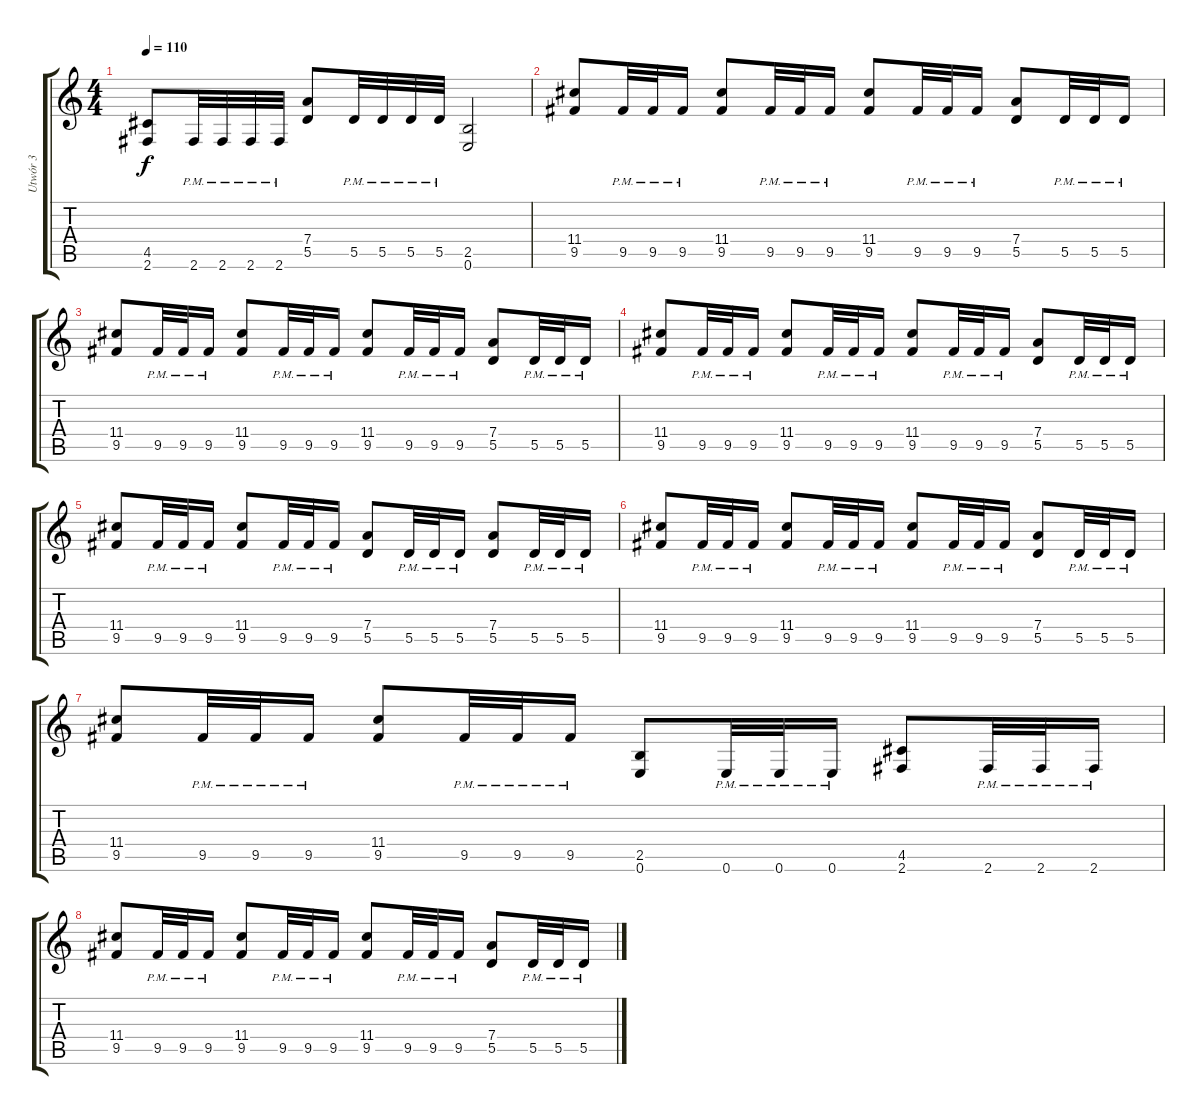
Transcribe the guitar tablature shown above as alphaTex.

\track ("Utwór 3" "Utwór 3") {instrument acousticguitarsteel}
\staff {score tabs}
\tuning (E4 B3 G3 D3 A2 E2) {hide}
\ts (4 4)
\tempo 110
\clef g2
\ks c
(4.5 2.6).8{dy f} 2.6{pm}.32 2.6{pm}.32 2.6{pm}.32 2.6{pm}.32 (7.4 5.5).8 5.5{pm}.32 5.5{pm}.32 5.5{pm}.32 5.5{pm}.32 (2.5 0.6).2 |
(11.4 9.5).8 9.5{pm}.32 9.5{pm}.32 9.5{pm}.16 (11.4 9.5).8 9.5{pm}.32 9.5{pm}.32 9.5{pm}.16 (11.4 9.5).8 9.5{pm}.32 9.5{pm}.32 9.5{pm}.16 (7.4 5.5).8 5.5{pm}.32 5.5{pm}.32 5.5{pm}.16 |
(11.4 9.5).8 9.5{pm}.32 9.5{pm}.32 9.5{pm}.16 (11.4 9.5).8 9.5{pm}.32 9.5{pm}.32 9.5{pm}.16 (11.4 9.5).8 9.5{pm}.32 9.5{pm}.32 9.5{pm}.16 (7.4 5.5).8 5.5{pm}.32 5.5{pm}.32 5.5{pm}.16 |
(11.4 9.5).8 9.5{pm}.32 9.5{pm}.32 9.5{pm}.16 (11.4 9.5).8 9.5{pm}.32 9.5{pm}.32 9.5{pm}.16 (11.4 9.5).8 9.5{pm}.32 9.5{pm}.32 9.5{pm}.16 (7.4 5.5).8 5.5{pm}.32 5.5{pm}.32 5.5{pm}.16 |
(11.4 9.5).8 9.5{pm}.32 9.5{pm}.32 9.5{pm}.16 (11.4 9.5).8 9.5{pm}.32 9.5{pm}.32 9.5{pm}.16 (7.4 5.5).8 5.5{pm}.32 5.5{pm}.32 5.5{pm}.16 (7.4 5.5).8 5.5{pm}.32 5.5{pm}.32 5.5{pm}.16 |
(11.4 9.5).8 9.5{pm}.32 9.5{pm}.32 9.5{pm}.16 (11.4 9.5).8 9.5{pm}.32 9.5{pm}.32 9.5{pm}.16 (11.4 9.5).8 9.5{pm}.32 9.5{pm}.32 9.5{pm}.16 (7.4 5.5).8 5.5{pm}.32 5.5{pm}.32 5.5{pm}.16 |
(11.4 9.5).8 9.5{pm}.32 9.5{pm}.32 9.5{pm}.16 (11.4 9.5).8 9.5{pm}.32 9.5{pm}.32 9.5{pm}.16 (2.5 0.6).8 0.6{pm}.32 0.6{pm}.32 0.6{pm}.16 (4.5 2.6).8 2.6{pm}.32 2.6{pm}.32 2.6{pm}.16 |
(11.4 9.5).8 9.5{pm}.32 9.5{pm}.32 9.5{pm}.16 (11.4 9.5).8 9.5{pm}.32 9.5{pm}.32 9.5{pm}.16 (11.4 9.5).8 9.5{pm}.32 9.5{pm}.32 9.5{pm}.16 (7.4 5.5).8 5.5{pm}.32 5.5{pm}.32 5.5{pm}.16
